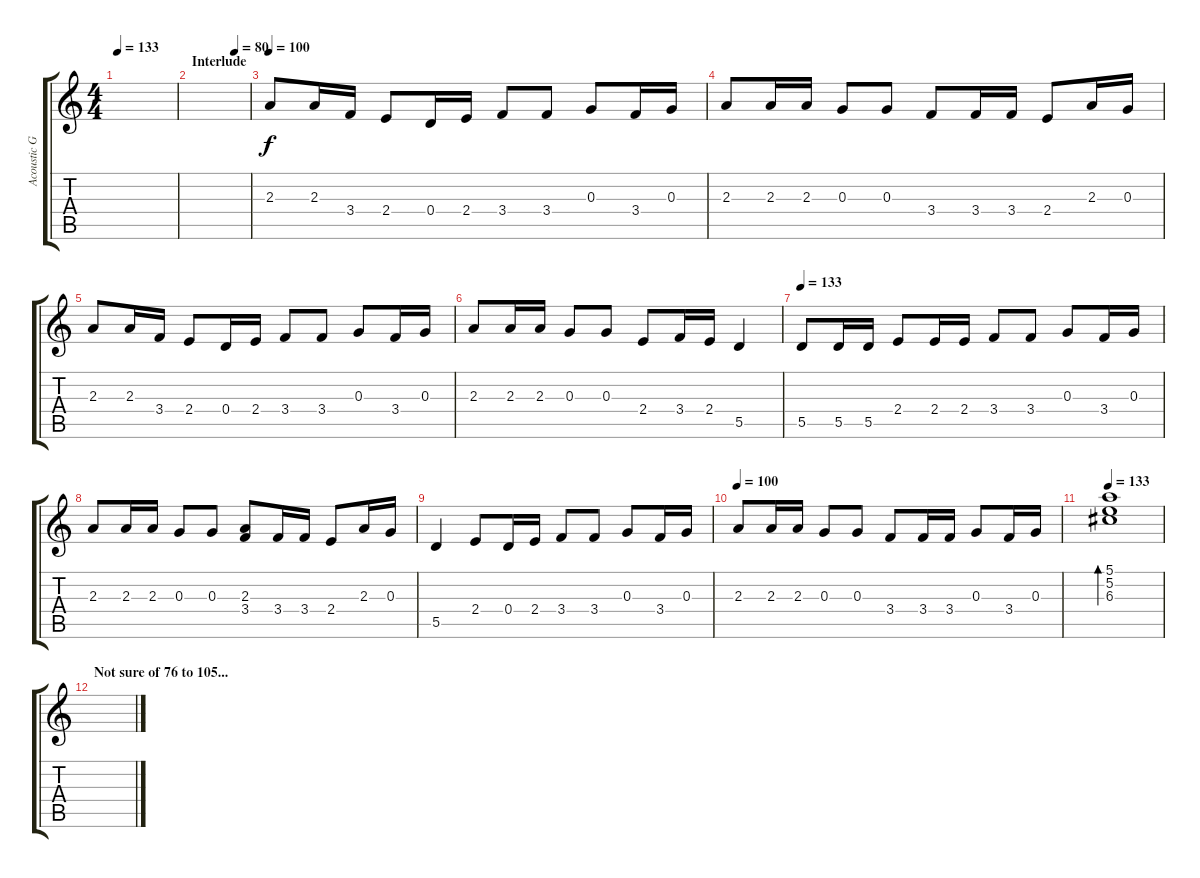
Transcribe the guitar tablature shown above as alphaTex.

\track ("Acoustic Guitar III" "Acoustic G") {instrument acousticguitarsteel}
\staff {score tabs}
\tuning (E4 B3 G3 D3 A2 E2) {hide}
\ts (4 4)
\tempo 133
\clef g2
\ks c
|
\section ("" "Interlude")
\tempo (80 0.75)
|
\tempo 100
2.3.8 2.3.16 3.4.16 2.4.8 0.4.16 2.4.16 3.4.8 3.4.8 0.3.8 3.4.16 0.3.16 |
2.3.8 2.3.16 2.3.16 0.3.8 0.3.8 3.4.8 3.4.16 3.4.16 2.4.8 2.3.16 0.3.16 |
2.3.8 2.3.16 3.4.16 2.4.8 0.4.16 2.4.16 3.4.8 3.4.8 0.3.8 3.4.16 0.3.16 |
2.3.8 2.3.16 2.3.16 0.3.8 0.3.8 2.4.8 3.4.16 2.4.16 5.5.4 |
\tempo 133
5.5.8 5.5.16 5.5.16 2.4.8 2.4.16 2.4.16 3.4.8 3.4.8 0.3.8 3.4.16 0.3.16 |
2.3.8 2.3.16 2.3.16 0.3.8 0.3.8 (2.3 3.4).8 3.4.16 3.4.16 2.4.8 2.3.16 0.3.16 |
5.5.4 2.4.8 0.4.16 2.4.16 3.4.8 3.4.8 0.3.8 3.4.16 0.3.16 |
\tempo 100
2.3.8 2.3.16 2.3.16 0.3.8 0.3.8 3.4.8 3.4.16 3.4.16 0.3.8 3.4.16 0.3.16 |
\tempo 133
(5.1 5.2 6.3).1{bd 480} |
\section ("" "Not sure of 76 to 105...")
